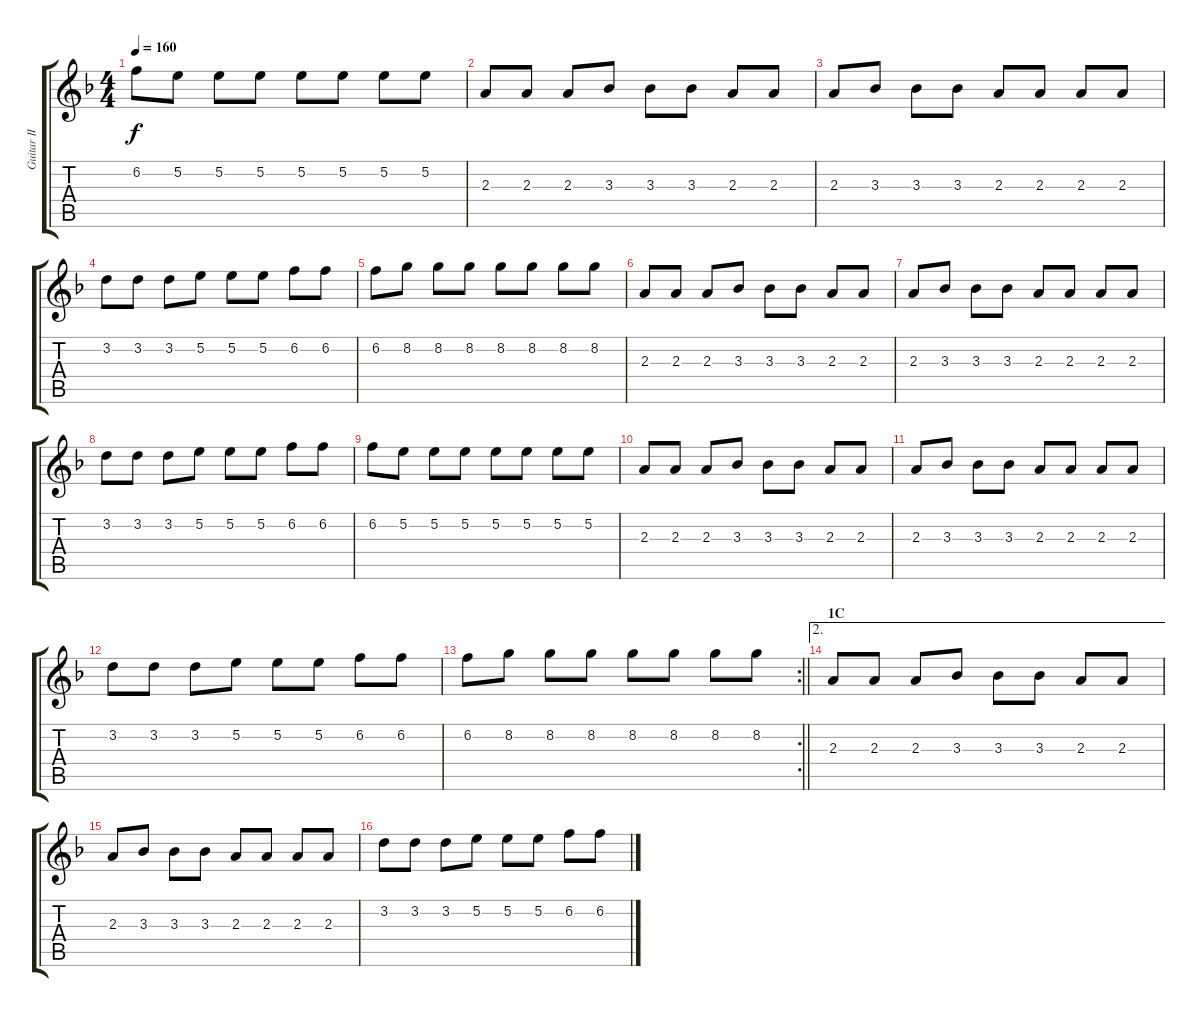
\track ("Guitar II" "Guitar II") {instrument distortionguitar}
\staff {score tabs}
\tuning (E4 B3 G3 D3 A2 D2) {hide}
\ts (4 4)
\tempo 160
\clef g2
\ks dminor
6.2.8{dy f} 5.2.8 5.2.8 5.2.8 5.2.8 5.2.8 5.2.8 5.2.8 |
2.3.8 2.3.8 2.3.8 3.3.8 3.3.8 3.3.8 2.3.8 2.3.8 |
2.3.8 3.3.8 3.3.8 3.3.8 2.3.8 2.3.8 2.3.8 2.3.8 |
3.2.8 3.2.8 3.2.8 5.2.8 5.2.8 5.2.8 6.2.8 6.2.8 |
6.2.8 8.2.8 8.2.8 8.2.8 8.2.8 8.2.8 8.2.8 8.2.8 |
2.3.8 2.3.8 2.3.8 3.3.8 3.3.8 3.3.8 2.3.8 2.3.8 |
2.3.8 3.3.8 3.3.8 3.3.8 2.3.8 2.3.8 2.3.8 2.3.8 |
3.2.8 3.2.8 3.2.8 5.2.8 5.2.8 5.2.8 6.2.8 6.2.8 |
6.2.8 5.2.8 5.2.8 5.2.8 5.2.8 5.2.8 5.2.8 5.2.8 |
2.3.8 2.3.8 2.3.8 3.3.8 3.3.8 3.3.8 2.3.8 2.3.8 |
2.3.8 3.3.8 3.3.8 3.3.8 2.3.8 2.3.8 2.3.8 2.3.8 |
3.2.8 3.2.8 3.2.8 5.2.8 5.2.8 5.2.8 6.2.8 6.2.8 |
\rc 2
\barLineRight lightlight
6.2.8 8.2.8 8.2.8 8.2.8 8.2.8 8.2.8 8.2.8 8.2.8 |
\ae 2
\section ("" "1C")
2.3.8 2.3.8 2.3.8 3.3.8 3.3.8 3.3.8 2.3.8 2.3.8 |
2.3.8 3.3.8 3.3.8 3.3.8 2.3.8 2.3.8 2.3.8 2.3.8 |
3.2.8 3.2.8 3.2.8 5.2.8 5.2.8 5.2.8 6.2.8 6.2.8
